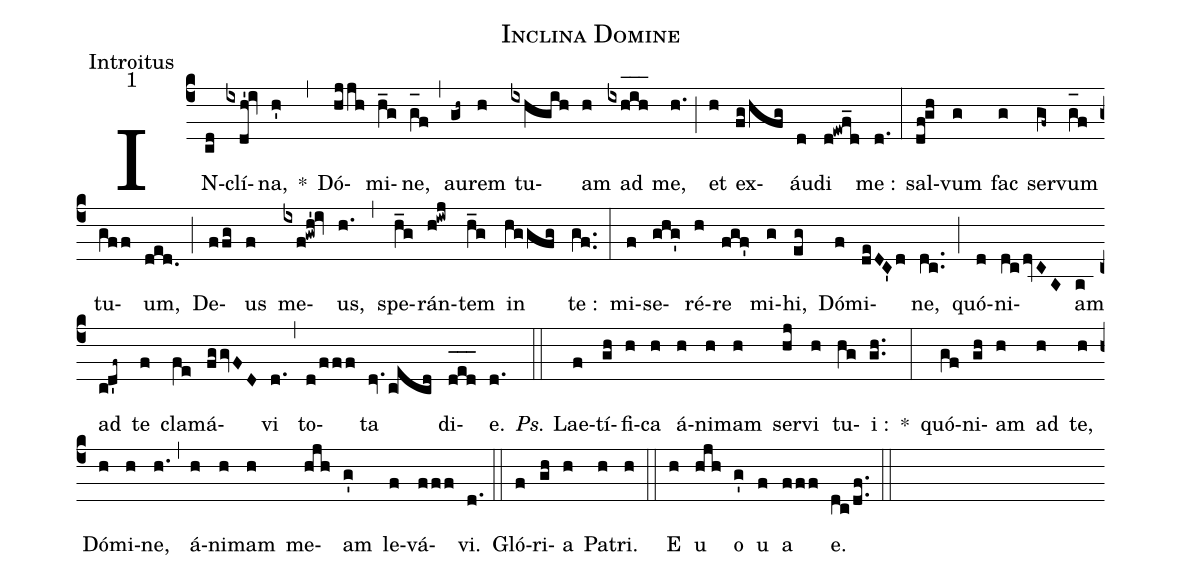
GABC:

name:Inclina Domine;
office-part:Introitus;
mode:1;
%%
(c4) IN(cd)clí(ixdh'!iv)na,(h') *(,) Dó(hjjh)mi(h_g)ne,(g_[oh:h]f) (,) au(gh~)rem(h) tu(ixhgih)am(h) ad(ixh_[oh:h]i_[oh:h]h_[oh:h]) me,(h.) (;) et(h) ex(fg/hfg)áu(d)di(d!ewf_d) me :(d.) (:) sal(df!gh)vum(g) fac(g) ser(gf~)vum(g_[oh:h]f) tu(gff)um,(ded.) (;) De(ffg)us(f) me(ixf!gwh'!iv)us,(h.) (,) spe(h_g)rán(h!iwj)tem(h_g) in(hggfg) te :(gf..) (:) mi(f)se(ghg')ré(h)re(fgf') mi(g)hi,(eg) Dó(f)mi(deDC'd)ne,(dc..) (;) quó(d)ni(dcdv[ll:1]/CA)am(a) ad(cd'f~) te(f) cla(fe)má(fggvFD)vi(d.) (,) to(d/fff)ta(dv.c!ecd) di(d_[oh:h]e_[oh:h]d_[oh:h])e.(d.) (::) <i>Ps.</i> Lae(f)tí(gh)fi(h)ca(h) á(h)ni(h)mam(h) ser(hj)vi(h) tu(hg)i :(gh..) *(:) quó(gf)ni(gh)am(h) ad(h) te,(h) Dó(h)mi(h)ne,(h.) (,) á(h)ni(h)mam(h) me(hjh)am(g') le(f)vá(fff)vi.(d.) (::) Gló(f)ri(gh)a(h) Pa(h)tri.(h) (::) <eu>E(h) u(hjh) o(g') u(f) a(fff) e.</eu>(dc/df..) (::)
